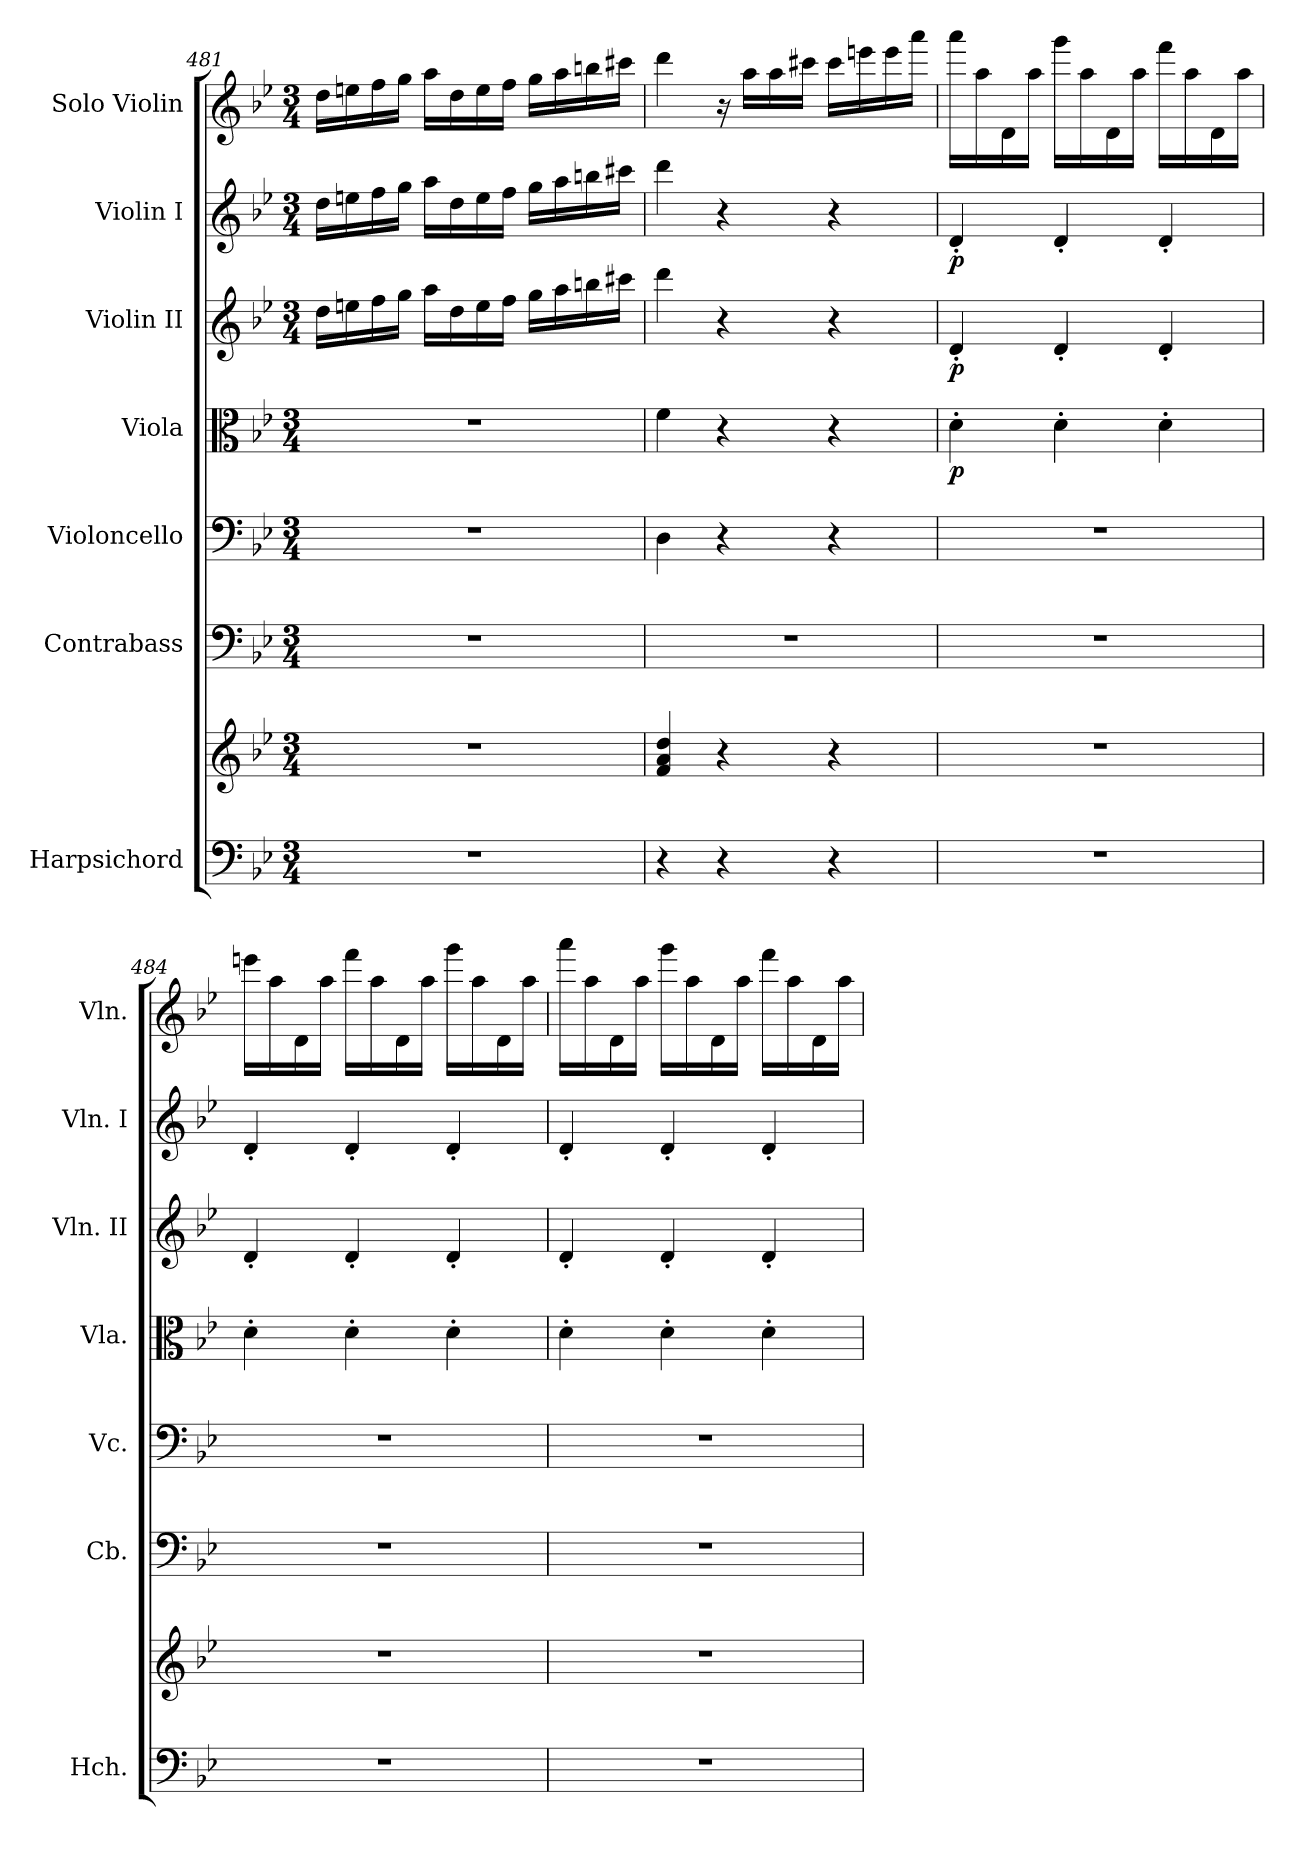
**kern	**kern	**kern	**kern	**kern	**dynam	**kern	**dynam	**kern	**dynam	**kern
*part7	*part7	*part6	*part5	*part4	*part4	*part3	*part3	*part2	*part2	*part1
*staff8	*staff7	*staff6	*staff5	*staff4	*staff4	*staff3	*staff3	*staff2	*staff2	*staff1
*I"Harpsichord	*	*I"Contrabass	*I"Violoncello	*I"Viola	*	*I"Violin II	*	*I"Violin I	*	*I"Solo Violin
*I'Hch.	*	*I'Cb.	*I'Vc.	*I'Vla.	*	*I'Vln. II	*	*I'Vln. I	*	*I'Vln.
*clefF4	*clefG2	*clefF4	*clefF4	*clefC3	*	*clefG2	*	*clefG2	*	*clefG2
*	*	*ITrd7c12	*	*	*	*	*	*	*	*
*k[b-e-]	*k[b-e-]	*k[b-e-]	*k[b-e-]	*k[b-e-]	*	*k[b-e-]	*	*k[b-e-]	*	*k[b-e-]
*M3/4	*M3/4	*M3/4	*M3/4	*M3/4	*	*M3/4	*	*M3/4	*	*M3/4
=481	=481	=481	=481	=481	=481	=481	=481	=481	=481	=481
2.r	2.r	2.r	2.r	2.r	.	16dd\LL	.	16dd\LL	.	16dd\LL
.	.	.	.	.	.	16een\	.	16een\	.	16een\
.	.	.	.	.	.	16ff\	.	16ff\	.	16ff\
.	.	.	.	.	.	16gg\JJ	.	16gg\JJ	.	16gg\JJ
.	.	.	.	.	.	16aa\LL	.	16aa\LL	.	16aa\LL
.	.	.	.	.	.	16dd\	.	16dd\	.	16dd\
.	.	.	.	.	.	16ee\	.	16ee\	.	16ee\
.	.	.	.	.	.	16ff\JJ	.	16ff\JJ	.	16ff\JJ
.	.	.	.	.	.	16gg\LL	.	16gg\LL	.	16gg\LL
.	.	.	.	.	.	16aa\	.	16aa\	.	16aa\
.	.	.	.	.	.	16bbn\	.	16bbn\	.	16bbn\
.	.	.	.	.	.	16ccc#X\JJ	.	16ccc#X\JJ	.	16ccc#X\JJ
=482	=482	=482	=482	=482	=482	=482	=482	=482	=482	=482
4r	4f/ 4a/ 4dd/	2.r	4D\	4f\	.	4ddd\	.	4ddd\	.	4ddd\
4r	4r	.	4r	4r	.	4r	.	4r	.	16r
.	.	.	.	.	.	.	.	.	.	16aa\LL
.	.	.	.	.	.	.	.	.	.	16aa\
.	.	.	.	.	.	.	.	.	.	16ccc#X\JJ
4r	4r	.	4r	4r	.	4r	.	4r	.	16ccc#\LL
.	.	.	.	.	.	.	.	.	.	16eeen\
.	.	.	.	.	.	.	.	.	.	16eee\
.	.	.	.	.	.	.	.	.	.	16aaa\JJ
!!LO:PB:g=z
=483	=483	=483	=483	=483	=483	=483	=483	=483	=483	=483
!	!	!	!	!	!LO:DY:b	!	!LO:DY:b	!	!LO:DY:b	!
2.r	2.r	2.r	2.r	4d'\	p	4d'/	p	4d'/	p	16aaa\LL
.	.	.	.	.	.	.	.	.	.	16aa\
.	.	.	.	.	.	.	.	.	.	16d\
.	.	.	.	.	.	.	.	.	.	16aa\JJ
.	.	.	.	4d'\	.	4d'/	.	4d'/	.	16ggg\LL
.	.	.	.	.	.	.	.	.	.	16aa\
.	.	.	.	.	.	.	.	.	.	16d\
.	.	.	.	.	.	.	.	.	.	16aa\JJ
.	.	.	.	4d'\	.	4d'/	.	4d'/	.	16fff\LL
.	.	.	.	.	.	.	.	.	.	16aa\
.	.	.	.	.	.	.	.	.	.	16d\
.	.	.	.	.	.	.	.	.	.	16aa\JJ
=484	=484	=484	=484	=484	=484	=484	=484	=484	=484	=484
2.r	2.r	2.r	2.r	4d'\	.	4d'/	.	4d'/	.	16eeen\LL
.	.	.	.	.	.	.	.	.	.	16aa\
.	.	.	.	.	.	.	.	.	.	16d\
.	.	.	.	.	.	.	.	.	.	16aa\JJ
.	.	.	.	4d'\	.	4d'/	.	4d'/	.	16fff\LL
.	.	.	.	.	.	.	.	.	.	16aa\
.	.	.	.	.	.	.	.	.	.	16d\
.	.	.	.	.	.	.	.	.	.	16aa\JJ
.	.	.	.	4d'\	.	4d'/	.	4d'/	.	16ggg\LL
.	.	.	.	.	.	.	.	.	.	16aa\
.	.	.	.	.	.	.	.	.	.	16d\
.	.	.	.	.	.	.	.	.	.	16aa\JJ
=485	=485	=485	=485	=485	=485	=485	=485	=485	=485	=485
2.r	2.r	2.r	2.r	4d'\	.	4d'/	.	4d'/	.	16aaa\LL
.	.	.	.	.	.	.	.	.	.	16aa\
.	.	.	.	.	.	.	.	.	.	16d\
.	.	.	.	.	.	.	.	.	.	16aa\JJ
.	.	.	.	4d'\	.	4d'/	.	4d'/	.	16ggg\LL
.	.	.	.	.	.	.	.	.	.	16aa\
.	.	.	.	.	.	.	.	.	.	16d\
.	.	.	.	.	.	.	.	.	.	16aa\JJ
.	.	.	.	4d'\	.	4d'/	.	4d'/	.	16fff\LL
.	.	.	.	.	.	.	.	.	.	16aa\
.	.	.	.	.	.	.	.	.	.	16d\
.	.	.	.	.	.	.	.	.	.	16aa\JJ
=	=	=	=	=	=	=	=	=	=	=
*-	*-	*-	*-	*-	*-	*-	*-	*-	*-	*-
